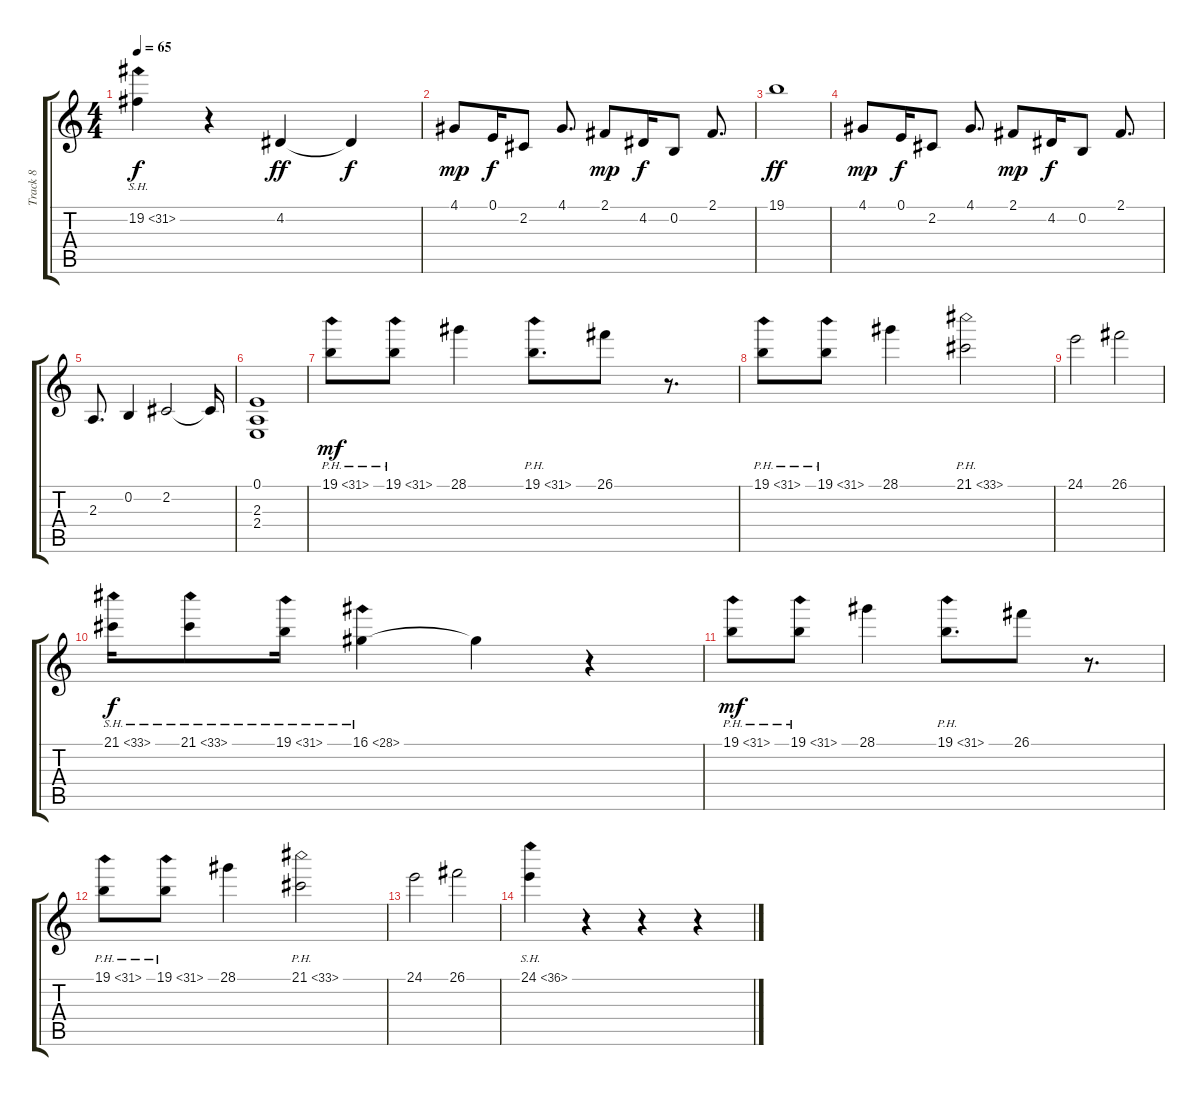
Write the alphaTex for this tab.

\track ("Track 8" "Track 8") {instrument fx7echoes}
\staff {score tabs}
\tuning (E4 B3 G3 D3 A2 E2) {hide}
\ts (4 4)
\tempo 65
\clef g2
\ks c
19.2{sh 12}.4{dy f} r.4 4.2.4{dy ff} 4.2{t}.4{dy f} |
4.1.8{dy mp instrument fx1rain} 0.1.16{dy f} 2.2.8 4.1.8{d} 2.1.8{dy mp} 4.2.16{dy f} 0.2.8 2.1.8{d} |
19.1.1{dy ff} |
4.1.8{dy mp instrument fx1rain} 0.1.16{dy f} 2.2.8 4.1.8{d} 2.1.8{dy mp} 4.2.16{dy f} 0.2.8 2.1.8{d} |
2.3.8{d volume 11 instrument fx7echoes} 0.2.4 2.2.2 2.2{t}.16 |
(0.1 2.3 2.4).1{instrument fx2soundtrack} |
19.1{ph 12}.8{dy mf instrument fx7echoes} 19.1{ph 12}.8 28.1.4 19.1{ph 12}.8{d} 26.1.8 r.8{d} |
19.1{ph 12}.8 19.1{ph 12}.8 28.1.4 21.1{ph 12}.2 |
24.1.2 26.1.2 |
21.1{sh 12}.16{dy f} 21.1{sh 12}.8 19.1{sh 12}.16 16.1{sh 12}.4 16.1{t}.4 r.4 |
19.1{ph 12}.8{dy mf} 19.1{ph 12}.8 28.1.4 19.1{ph 12}.8{d} 26.1.8 r.8{d} |
19.1{ph 12}.8 19.1{ph 12}.8 28.1.4 21.1{ph 12}.2 |
24.1.2 26.1.2 |
24.1{sh 12}.4 r.4 r.4 r.4
